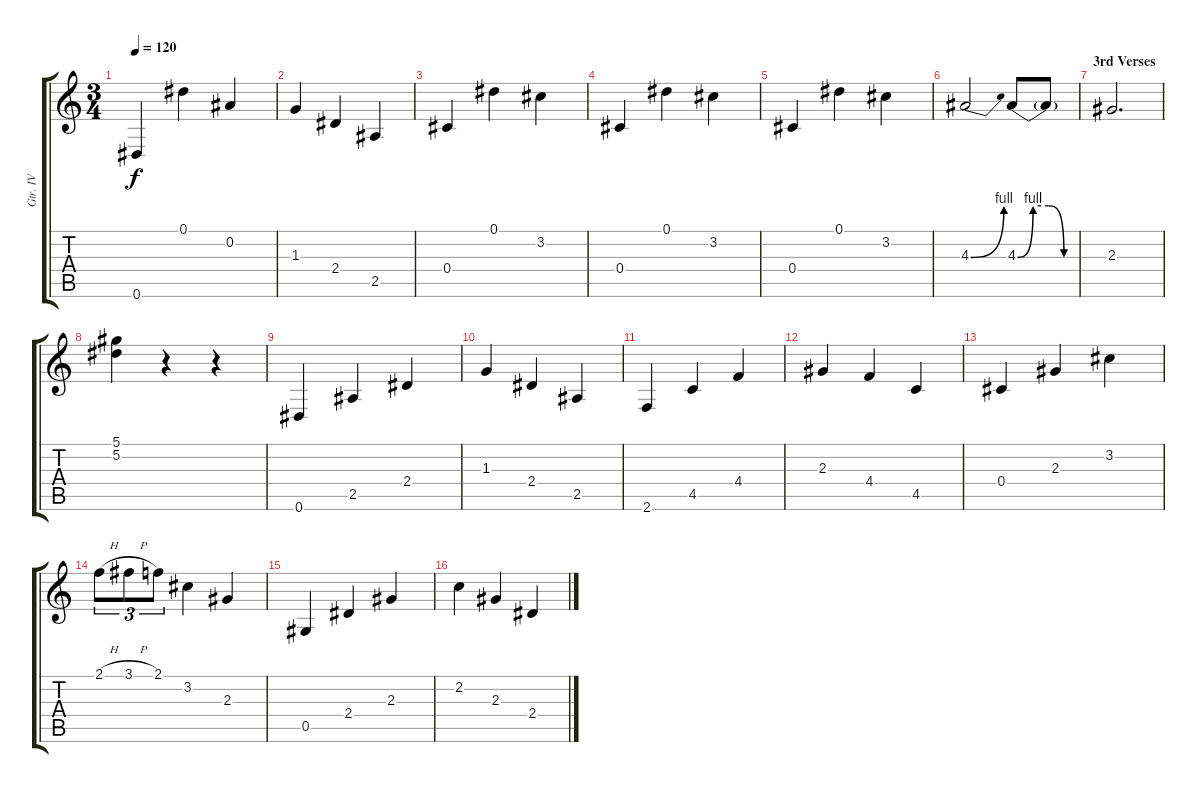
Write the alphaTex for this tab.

\track ("Gtr. IV" "Gtr. IV") {instrument acousticguitarsteel}
\staff {score tabs}
\tuning (Eb4 Bb3 Gb3 Db3 Ab2 Eb2) {hide}
\ts (3 4)
\tempo 120
\clef g2
\ks c
0.6.4{dy f} 0.1.4 0.2.4 |
1.3.4 2.4.4 2.5.4 |
0.4.4 0.1.4 3.2.4 |
0.4.4 0.1.4 3.2.4 |
0.4.4 0.1.4 3.2.4 |
4.3{be (bend 0 0 60 4)}.2 4.3{be (custom 0 0 15 4 30 4 45 0 60 0)}.8 4.3{t}.8 |
\section ("" "3rd Verses")
2.3.2{d} |
(5.1 5.2).4 r.4 r.4 |
0.6.4 2.5.4 2.4.4 |
1.3.4 2.4.4 2.5.4 |
2.6.4 4.5.4 4.4.4 |
2.3.4 4.4.4 4.5.4 |
0.4.4 2.3.4 3.2.4 |
2.1{h}.8{tu (3 2)} 3.1{h}.8{tu (3 2)} 2.1.8{tu (3 2)} 3.2.4 2.3.4 |
0.5.4 2.4.4 2.3.4 |
2.2.4 2.3.4 2.4.4
